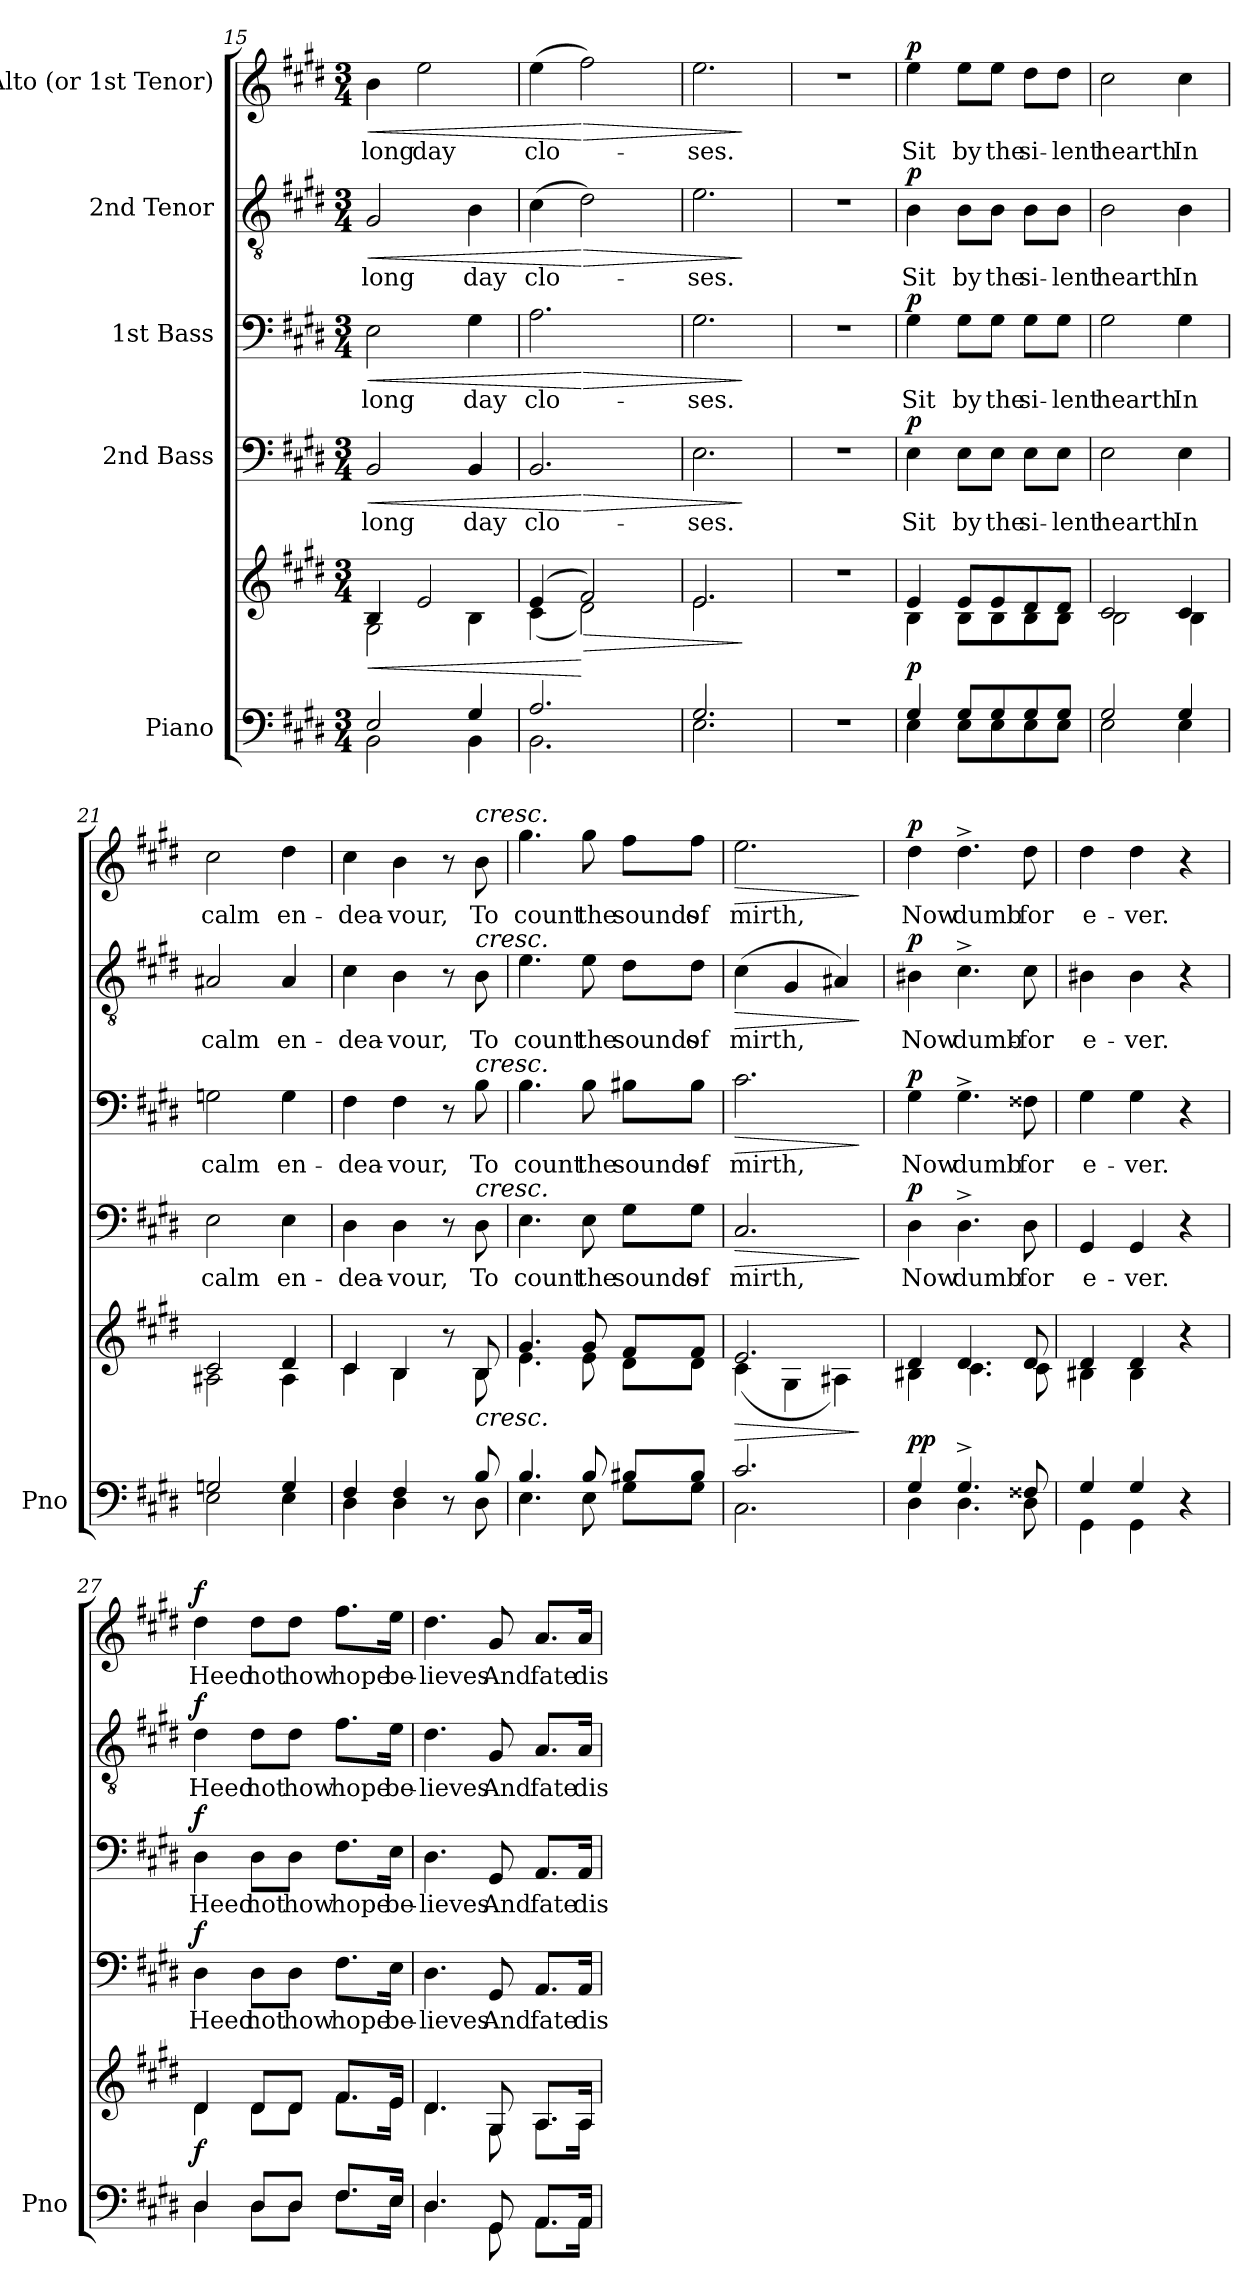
**kern	**kern	**dynam	**kern	**text	**dynam	**kern	**text	**dynam	**kern	**text	**dynam	**kern	**text	**dynam
*part5	*part5	*part5	*part4	*part4	*part4	*part3	*part3	*part3	*part2	*part2	*part2	*part1	*part1	*part1
*staff6	*staff5	*staff5/6	*staff4	*staff4	*staff4	*staff3	*staff3	*staff3	*staff2	*staff2	*staff2	*staff1	*staff1	*staff1
*I"Piano	*	*	*I"2nd Bass	*	*	*I"1st Bass	*	*	*I"2nd Tenor	*	*	*I"Alto (or 1st Tenor)	*	*
*I'Pno	*	*	*	*	*	*	*	*	*	*	*	*	*	*
*clefF4	*clefG2	*	*clefF4	*	*	*clefF4	*	*	*clefGv2	*	*	*clefG2	*	*
*k[f#c#g#d#]	*k[f#c#g#d#]	*	*k[f#c#g#d#]	*	*	*k[f#c#g#d#]	*	*	*k[f#c#g#d#]	*	*	*k[f#c#g#d#]	*	*
*M3/4	*M3/4	*	*M3/4	*	*	*M3/4	*	*	*M3/4	*	*	*M3/4	*	*
=15	=15	=15	=15	=15	=15	=15	=15	=15	=15	=15	=15	=15	=15	=15
*^	*	*	*	*	*	*	*	*	*	*	*	*	*	*
!	!	!	!LO:HP:b	!	!	!LO:HP:b	!	!	!LO:HP:b	!	!	!LO:HP:b	!	!	!LO:HP:b
*	*	*^	*	*	*	*	*	*	*	*	*	*	*	*	*
2E/	2BB\	4B/	2G#\	<	2BB/	long	<	2E\	long	<	2G#/	long	<	4b\	long	<
.	.	2e/	.	.	.	.	.	.	.	.	.	.	.	2ee\	day	.
4G#/	4BB\	.	4B\	.	4BB/	day	.	4G#\	day	.	4B\	day	.	.	.	.
=16	=16	=16	=16	=16	=16	=16	=16	=16	=16	=16	=16	=16	=16	=16	=16	=16
*	*	*	*	*	*^	*	*	*^	*	*	*	*	*	*	*	*
2.A/	2.BB\	(4e/	(4c#\	.	2.BB/	4ryy	clo-	.	2.A\	4ryy	clo-	.	(4c#\	clo-	.	(4ee\	clo-	.
!	!	!	!	!LO:HP:n=1:b	!	!	!	!LO:HP:n=1:b	!	!	!	!LO:HP:n=1:b	!	!	!LO:HP:n=1:b	!	!	!LO:HP:n=1:b
.	.	2f#/)	2d#\)	[ >	.	4ryy	.	[ >	.	4ryy	.	[ >	2d#\)	.	[ >	2ff#\)	.	[ >
.	.	.	.	.	.	4ryy	.	.	.	4ryy	.	.	.	.	.	.	.	.
*	*	*	*	*	*v	*v	*	*	*	*	*	*	*	*	*	*	*	*
*	*	*	*	*	*	*	*	*v	*v	*	*	*	*	*	*	*	*
=17	=17	=17	=17	=17	=17	=17	=17	=17	=17	=17	=17	=17	=17	=17	=17	=17
2.G#/	2.E\	2.e/	2.e\	.	2.E\	-ses.	.	2.G#\	ses.	.	2.e\	-ses.	.	2.ee\	-ses.	.
*v	*v	*	*	*	*	*	*	*	*	*	*	*	*	*	*	*
*	*v	*v	*	*	*	*	*	*	*	*	*	*	*	*	*
.	.	]	.	.	]	.	.	]	.	.	]	.	.	]
=18	=18	=18	=18	=18	=18	=18	=18	=18	=18	=18	=18	=18	=18	=18
2.r	2.r	.	2.r	.	.	2.r	.	.	2.r	.	.	2.r	.	.
=19	=19	=19	=19	=19	=19	=19	=19	=19	=19	=19	=19	=19	=19	=19
*^	*^	*	*	*	*	*	*	*	*	*	*	*	*	*
!	!	!	!	!LO:DY:a=2	!	!	!LO:DY:a	!	!	!LO:DY:a	!	!	!LO:DY:a	!	!	!LO:DY:a
4G#/	4E\	4e/	4B\	p	4E\	Sit	p	4G#\	Sit	p	4B\	Sit	p	4ee\	Sit	p
8G#/L	8E\L	8e/L	8B\L	.	8E\L	by	.	8G#\L	by	.	8B\L	by	.	8ee\L	by	.
8G#/	8E\	8e/	8B\	.	8E\J	the	.	8G#\J	the	.	8B\J	the	.	8ee\J	the	.
8G#/	8E\	8d#/	8B\	.	8E\L	si-	.	8G#\L	si-	.	8B\L	si-	.	8dd#\L	si-	.
8G#/J	8E\J	8d#/J	8B\J	.	8E\J	-lent	.	8G#\J	-lent	.	8B\J	-lent	.	8dd#\J	-lent	.
=20	=20	=20	=20	=20	=20	=20	=20	=20	=20	=20	=20	=20	=20	=20	=20	=20
2G#/	2E\	2c#/	2B\	.	2E\	hearth	.	2G#\	hearth	.	2B\	hearth	.	2cc#\	hearth	.
4G#/	4E\	4c#/	4B\	.	4E\	In	.	4G#\	In	.	4B\	In	.	4cc#\	In	.
=21	=21	=21	=21	=21	=21	=21	=21	=21	=21	=21	=21	=21	=21	=21	=21	=21
2Gn/	2E\	2c#/	2A#X\	.	2E\	calm	.	2Gn\	calm	.	2A#X/	calm	.	2cc#\	calm	.
4G/	4E\	4d#/	4A#\	.	4E\	en-	.	4G\	en-	.	4A#/	en-	.	4dd#\	en-	.
=22	=22	=22	=22	=22	=22	=22	=22	=22	=22	=22	=22	=22	=22	=22	=22	=22
4F#/	4D#\	4c#/	4c#\	.	4D#\	-dea-	.	4F#\	-dea-	.	4c#\	-dea-	.	4cc#\	-dea-	.
4F#/	4D#\	4B/	4B\	.	4D#\	-vour,	.	4F#\	-vour,	.	4B\	-vour,	.	4b\	-vour,	.
8r	8ryy	8r	8ryy	.	8r	.	.	8r	.	.	8r	.	.	8r	.	.
!	!	!	!	!	!	!	!	!	!	!	!	!	!	!LO:TX:a:i:t=cresc.	!	!
!	!	!	!	!	!	!	!	!	!	!	!LO:TX:a:i:t=cresc.	!	!	!	!	!
!	!	!	!	!	!	!	!	!LO:TX:a:i:t=cresc.	!	!	!	!	!	!	!	!
!	!	!	!	!	!LO:TX:a:i:t=cresc.	!	!	!	!	!	!	!	!	!	!	!
!	!	!LO:TX:b:i:t=cresc.	!	!	!	!	!	!	!	!	!	!	!	!	!	!
8B/	8D#\	8B/	8B\	.	8D#\	To	.	8B\	To	.	8B\	To	.	8b\	To	.
=23	=23	=23	=23	=23	=23	=23	=23	=23	=23	=23	=23	=23	=23	=23	=23	=23
4.B/	4.E\	4.g#/	4.e\	.	4.E\	count	.	4.B\	count	.	4.e\	count	.	4.gg#\	count	.
8B/	8E\	8g#/	8e\	.	8E\	the	.	8B\	the	.	8e\	the	.	8gg#\	the	.
8B#X/L	8G#\L	8f#/L	8d#\L	.	8G#\L	sounds	.	8B#X\L	sounds	.	8d#\L	sounds	.	8ff#\L	sounds	.
8B#/J	8G#\J	8f#/J	8d#\J	.	8G#\J	of	.	8B#\J	of	.	8d#\J	of	.	8ff#\J	of	.
=24	=24	=24	=24	=24	=24	=24	=24	=24	=24	=24	=24	=24	=24	=24	=24	=24
!	!	!	!	!LO:HP:b	!	!	!LO:HP:b	!	!	!LO:HP:b	!	!	!LO:HP:b	!	!	!LO:HP:b
2.c#/	2.C#\	2.e/	(4c#\	>	2.C#/	mirth,	>	2.c#\	mirth,	>	(4c#\	mirth,	>	2.ee\	mirth,	>
.	.	.	4G#\	.	.	.	.	.	.	.	4G#/	.	.	.	.	.
.	.	.	4A#X\)	.	.	.	.	.	.	.	4A#X/)	.	.	.	.	.
*v	*v	*	*	*	*	*	*	*	*	*	*	*	*	*	*	*
*	*v	*v	*	*	*	*	*	*	*	*	*	*	*	*	*
.	.	]	.	.	]	.	.	]	.	.	]	.	.	]
=25	=25	=25	=25	=25	=25	=25	=25	=25	=25	=25	=25	=25	=25	=25
*^	*^	*	*	*	*	*	*	*	*	*	*	*	*	*
!	!	!	!	!LO:DY:a=2	!	!	!	!	!	!	!	!	!	!	!	!
!	!	!	!	!LO:DY:n=1:a	!	!	!LO:DY:a	!	!	!LO:DY:a	!	!	!LO:DY:a	!	!	!LO:DY:a
4G#/	4D#\	4d#/	4B#X\	p p	4D#\	Now	p	4G#\	Now	p	4B#X\	Now	p	4dd#\	Now	p
4.G#^/	4.D#\	4.d#/	4.c#\	.	4.D#^\	dumb	.	4.G#^\	dumb	.	4.c#^\	dumb-	.	4.dd#^\	dumb	.
8F##X/	8D#\	8d#/	8c#\	.	8D#\	for	.	8F##X\	for	.	8c#\	-for	.	8dd#\	for	.
=26	=26	=26	=26	=26	=26	=26	=26	=26	=26	=26	=26	=26	=26	=26	=26	=26
4G#/	4GG#\	4d#/	4B#X\	.	4GG#/	e-	.	4G#\	e-	.	4B#X\	e-	.	4dd#\	e-	.
4G#/	4GG#\	4d#/	4B#\	.	4GG#/	-ver.	.	4G#\	-ver.	.	4B#\	-ver.	.	4dd#\	-ver.	.
4r	4ryy	4r	4ryy	.	4r	.	.	4r	.	.	4r	.	.	4r	.	.
=27	=27	=27	=27	=27	=27	=27	=27	=27	=27	=27	=27	=27	=27	=27	=27	=27
!	!	!	!	!LO:DY:a=2	!	!	!LO:DY:a	!	!	!LO:DY:a	!	!	!LO:DY:a	!	!	!LO:DY:a
4D#/	4D#\	4d#/	4d#\	f	4D#\	Heed	f	4D#\	Heed	f	4d#\	Heed	f	4dd#\	Heed	f
8D#/L	8D#\L	8d#/L	8d#\L	.	8D#\L	not	.	8D#\L	not	.	8d#\L	not	.	8dd#\L	not	.
8D#/J	8D#\J	8d#/J	8d#\J	.	8D#\J	how	.	8D#\J	how	.	8d#\J	how	.	8dd#\J	how	.
8.F#/L	8.F#\L	8.f#/L	8.f#\L	.	8.F#\L	hope	.	8.F#\L	hope	.	8.f#\L	hope	.	8.ff#\L	hope	.
16E/Jk	16E\Jk	16e/Jk	16e\Jk	.	16E\Jk	be-	.	16E\Jk	be-	.	16e\Jk	be-	.	16ee\Jk	be-	.
=28	=28	=28	=28	=28	=28	=28	=28	=28	=28	=28	=28	=28	=28	=28	=28	=28
4.D#/	4.D#\	4.d#/	4.d#\	.	4.D#\	-lieves	.	4.D#\	-lieves	.	4.d#\	-lieves	.	4.dd#\	-lieves	.
8GG#/	8GG#\	8G#/	8G#\	.	8GG#/	And	.	8GG#/	And	.	8G#/	And	.	8g#/	And	.
8.AA/L	8.AA\L	8.A/L	8.A\L	.	8.AA/L	fate	.	8.AA/L	fate	.	8.A/L	fate	.	8.a/L	fate	.
16AA/Jk	16AA\Jk	16A/Jk	16A\Jk	.	16AA/Jk	dis-	.	16AA/Jk	dis-	.	16A/Jk	dis-	.	16a/Jk	dis-	.
*v	*v	*	*	*	*	*	*	*	*	*	*	*	*	*	*	*
*	*v	*v	*	*	*	*	*	*	*	*	*	*	*	*	*
=	=	=	=	=	=	=	=	=	=	=	=	=	=	=
*-	*-	*-	*-	*-	*-	*-	*-	*-	*-	*-	*-	*-	*-	*-
